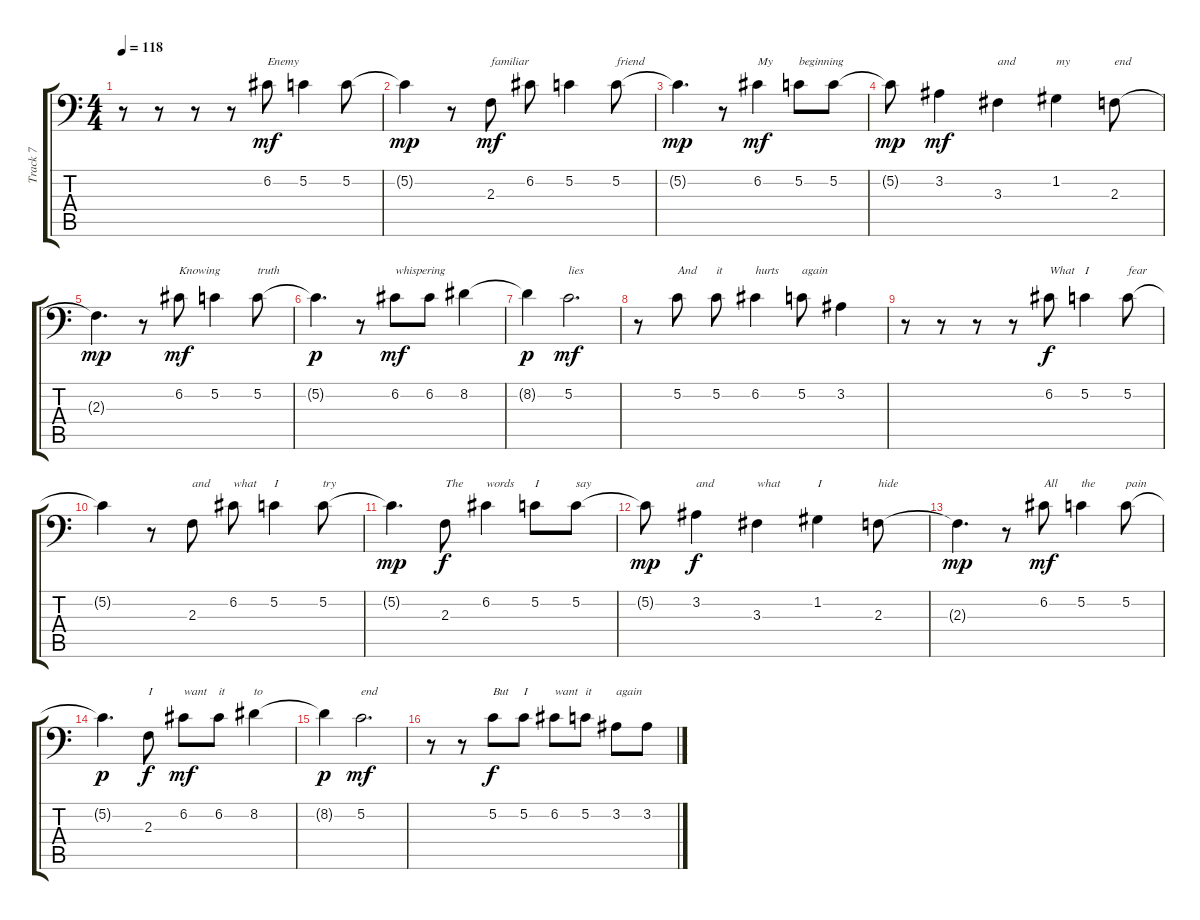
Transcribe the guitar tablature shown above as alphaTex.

\track ("Track 7" "Track 7") {instrument frenchhorn}
\staff {score tabs}
\tuning (C4 G3 Eb3 Bb2 F2 Bb1) {hide}
\ts (4 4)
\tempo 118
\clef f4
\ks c
r.8{dy mf} r.8 r.8 r.8 6.2.8{txt "Enemy"} 5.2.4 5.2.8 |
5.2{t}.4{dy mp} r.8 2.3.8{txt "familiar" dy mf} 6.2.8 5.2.4 5.2.8{txt "friend"} |
5.2{t}.4{d dy mp} r.8 6.2.4{txt "My" dy mf} 5.2.8{txt "beginning"} 5.2.8 |
5.2{t}.8{dy mp} 3.2.4{dy mf} 3.3.4{txt "and"} 1.2.4{txt "my"} 2.3.8{txt "end"} |
2.3{t}.4{d dy mp} r.8 6.2.8{txt "Knowing" dy mf} 5.2.4 5.2.8{txt "truth"} |
5.2{t}.4{d dy p} r.8 6.2.8{txt "whispering" dy mf} 6.2.8 8.2.4 |
8.2{t}.4{dy p} 5.2.2{d txt "lies" dy mf} |
r.8 5.2.8{txt "And"} 5.2.8{txt "it"} 6.2.4{txt "hurts"} 5.2.8{txt "again"} 3.2.4 |
r.8 r.8 r.8 r.8 6.2.8{txt "What" dy f} 5.2.4{txt "I"} 5.2.8{txt "fear"} |
5.2{t}.4 r.8 2.3.8{txt "and"} 6.2.8{txt "what"} 5.2.4{txt "I"} 5.2.8{txt "try"} |
5.2{t}.4{d dy mp} 2.3.8{txt "The" dy f} 6.2.4{txt "words"} 5.2.8{txt "I"} 5.2.8{txt "say"} |
5.2{t}.8{dy mp} 3.2.4{txt "and" dy f} 3.3.4{txt "what"} 1.2.4{txt "I"} 2.3.8{txt "hide"} |
2.3{t}.4{d dy mp} r.8 6.2.8{txt "All" dy mf} 5.2.4{txt "the"} 5.2.8{txt "pain"} |
5.2{t}.4{d dy p} 2.3.8{txt "I" dy f} 6.2.8{txt "want" dy mf} 6.2.8{txt "it"} 8.2.4{txt "to"} |
8.2{t}.4{dy p} 5.2.2{d txt "end" dy mf} |
r.8 r.8 5.2.8{txt "But" dy f} 5.2.8{txt "I"} 6.2.8{txt "want"} 5.2.8{txt "it"} 3.2.8{txt "again"} 3.2.8
